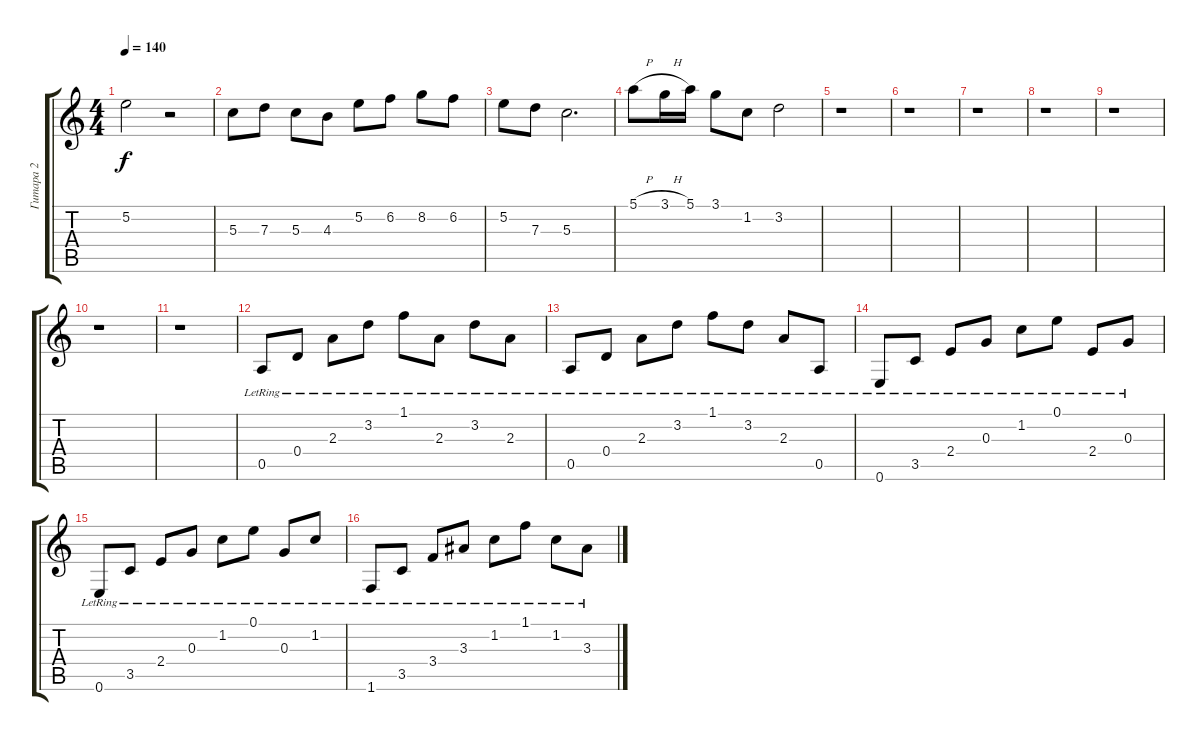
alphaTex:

\track ("Гитара 2" "Гитара 2") {instrument overdrivenguitar}
\staff {score tabs}
\tuning (E4 B3 G3 D3 A2 E2) {hide}
\ts (4 4)
\tempo 140
\clef g2
\ks c
5.2{t}.2{dy f} r.2 |
5.3.8 7.3.8 5.3.8 4.3.8 5.2.8 6.2.8 8.2.8 6.2.8 |
5.2.8 7.3.8 5.3.2{d} |
5.1{h}.8 3.1{h}.16 5.1.16 3.1.8 1.2.8 3.2.2 |
r.1 |
r.1 |
r.1 |
r.1 |
r.1 |
r.1 |
r.1 |
0.5{lr}.8 0.4{lr}.8 2.3{lr}.8 3.2{lr}.8 1.1{lr}.8 2.3{lr}.8 3.2{lr}.8 2.3{lr}.8 |
0.5{lr}.8 0.4{lr}.8 2.3{lr}.8 3.2{lr}.8 1.1{lr}.8 3.2{lr}.8 2.3{lr}.8 0.5{lr}.8 |
0.6{lr}.8 3.5{lr}.8 2.4{lr}.8 0.3{lr}.8 1.2{lr}.8 0.1{lr}.8 2.4{lr}.8 0.3{lr}.8 |
0.6{lr}.8 3.5{lr}.8 2.4{lr}.8 0.3{lr}.8 1.2{lr}.8 0.1{lr}.8 0.3{lr}.8 1.2{lr}.8 |
1.6{lr}.8 3.5{lr}.8 3.4{lr}.8 3.3{lr}.8 1.2{lr}.8 1.1{lr}.8 1.2{lr}.8 3.3{lr}.8
